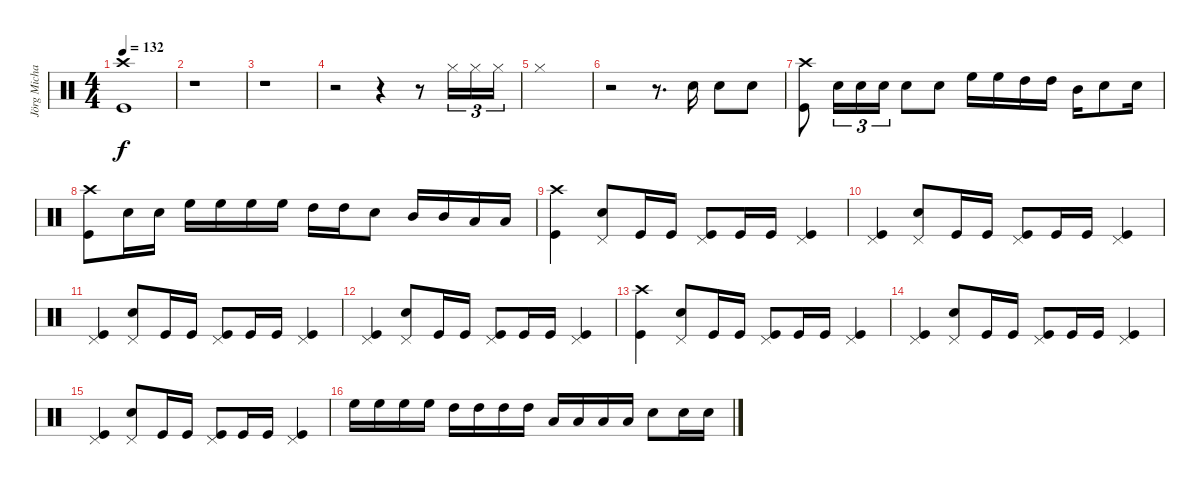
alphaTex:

\track ("Jörg Michael (Drums)" "Jörg Micha") {instrument percussion}
\staff {score}
\articulation defaults
\ts (4 4)
\tempo 132
\clef neutral
\ks c
("Crash high (hit)" "Kick (hit)").1{dy f} |
r.1 |
r.1 |
r.2 r.4 r.8 "Hi-Hat (closed)".16{tu (3 2)} "Hi-Hat (closed)".16{tu (3 2)} "Hi-Hat (closed)".16{tu (3 2)} |
"Hi-Hat (closed)".1 |
r.2 r.8{d} "Snare (hit) 2".16 "Snare (hit) 2".8 "Snare (hit) 2".8 |
("Crash high (hit)" "Kick (hit)").8 "Snare (hit) 2".16{tu (3 2)} "Snare (hit) 2".16{tu (3 2)} "Snare (hit) 2".16{tu (3 2)} "Snare (hit) 2".8 "Snare (hit) 2".8 "High Floor Tom (hit)".16 "High Floor Tom (hit)".16 "High Tom (hit)".16 "High Tom (hit)".16 "Mid Tom (hit)".16 "Snare (hit) 2".8 "Snare (hit) 2".16 |
("Crash high (hit)" "Kick (hit)").8 "Snare (hit) 2".16 "Snare (hit) 2".16 "High Floor Tom (hit)".16 "High Floor Tom (hit)".16 "High Floor Tom (hit)".16 "High Floor Tom (hit)".16 "High Tom (hit)".16 "High Tom (hit)".16 "Snare (hit) 2".8 "Mid Tom (hit)".16 "Mid Tom (hit)".16 "Low Tom (hit)".16 "Low Tom (hit)".16 |
("Crash high (hit)" "Kick (hit)").4 ("Pedal Hi-Hat (hit)" "Snare (hit) 2").8 "Kick (hit)".16 "Kick (hit)".16 ("Pedal Hi-Hat (hit)" "Kick (hit)").8 "Kick (hit)".16 "Kick (hit)".16 ("Pedal Hi-Hat (hit)" "Kick (hit)").4 |
("Pedal Hi-Hat (hit)" "Kick (hit)").4 ("Pedal Hi-Hat (hit)" "Snare (hit) 2").8 "Kick (hit)".16 "Kick (hit)".16 ("Pedal Hi-Hat (hit)" "Kick (hit)").8 "Kick (hit)".16 "Kick (hit)".16 ("Pedal Hi-Hat (hit)" "Kick (hit)").4 |
("Pedal Hi-Hat (hit)" "Kick (hit)").4 ("Pedal Hi-Hat (hit)" "Snare (hit) 2").8 "Kick (hit)".16 "Kick (hit)".16 ("Pedal Hi-Hat (hit)" "Kick (hit)").8 "Kick (hit)".16 "Kick (hit)".16 ("Pedal Hi-Hat (hit)" "Kick (hit)").4 |
("Pedal Hi-Hat (hit)" "Kick (hit)").4 ("Pedal Hi-Hat (hit)" "Snare (hit) 2").8 "Kick (hit)".16 "Kick (hit)".16 ("Pedal Hi-Hat (hit)" "Kick (hit)").8 "Kick (hit)".16 "Kick (hit)".16 ("Pedal Hi-Hat (hit)" "Kick (hit)").4 |
("Crash high (hit)" "Kick (hit)").4 ("Pedal Hi-Hat (hit)" "Snare (hit) 2").8 "Kick (hit)".16 "Kick (hit)".16 ("Pedal Hi-Hat (hit)" "Kick (hit)").8 "Kick (hit)".16 "Kick (hit)".16 ("Pedal Hi-Hat (hit)" "Kick (hit)").4 |
("Pedal Hi-Hat (hit)" "Kick (hit)").4 ("Pedal Hi-Hat (hit)" "Snare (hit) 2").8 "Kick (hit)".16 "Kick (hit)".16 ("Pedal Hi-Hat (hit)" "Kick (hit)").8 "Kick (hit)".16 "Kick (hit)".16 ("Pedal Hi-Hat (hit)" "Kick (hit)").4 |
("Pedal Hi-Hat (hit)" "Kick (hit)").4 ("Pedal Hi-Hat (hit)" "Snare (hit) 2").8 "Kick (hit)".16 "Kick (hit)".16 ("Pedal Hi-Hat (hit)" "Kick (hit)").8 "Kick (hit)".16 "Kick (hit)".16 ("Pedal Hi-Hat (hit)" "Kick (hit)").4 |
"High Floor Tom (hit)".16 "High Floor Tom (hit)".16 "High Floor Tom (hit)".16 "High Floor Tom (hit)".16 "High Tom (hit)".16 "High Tom (hit)".16 "High Tom (hit)".16 "High Tom (hit)".16 "Low Tom (hit)".16 "Low Tom (hit)".16 "Low Tom (hit)".16 "Low Tom (hit)".16 "Snare (hit) 2".8 "Snare (hit) 2".16 "Snare (hit) 2".16
